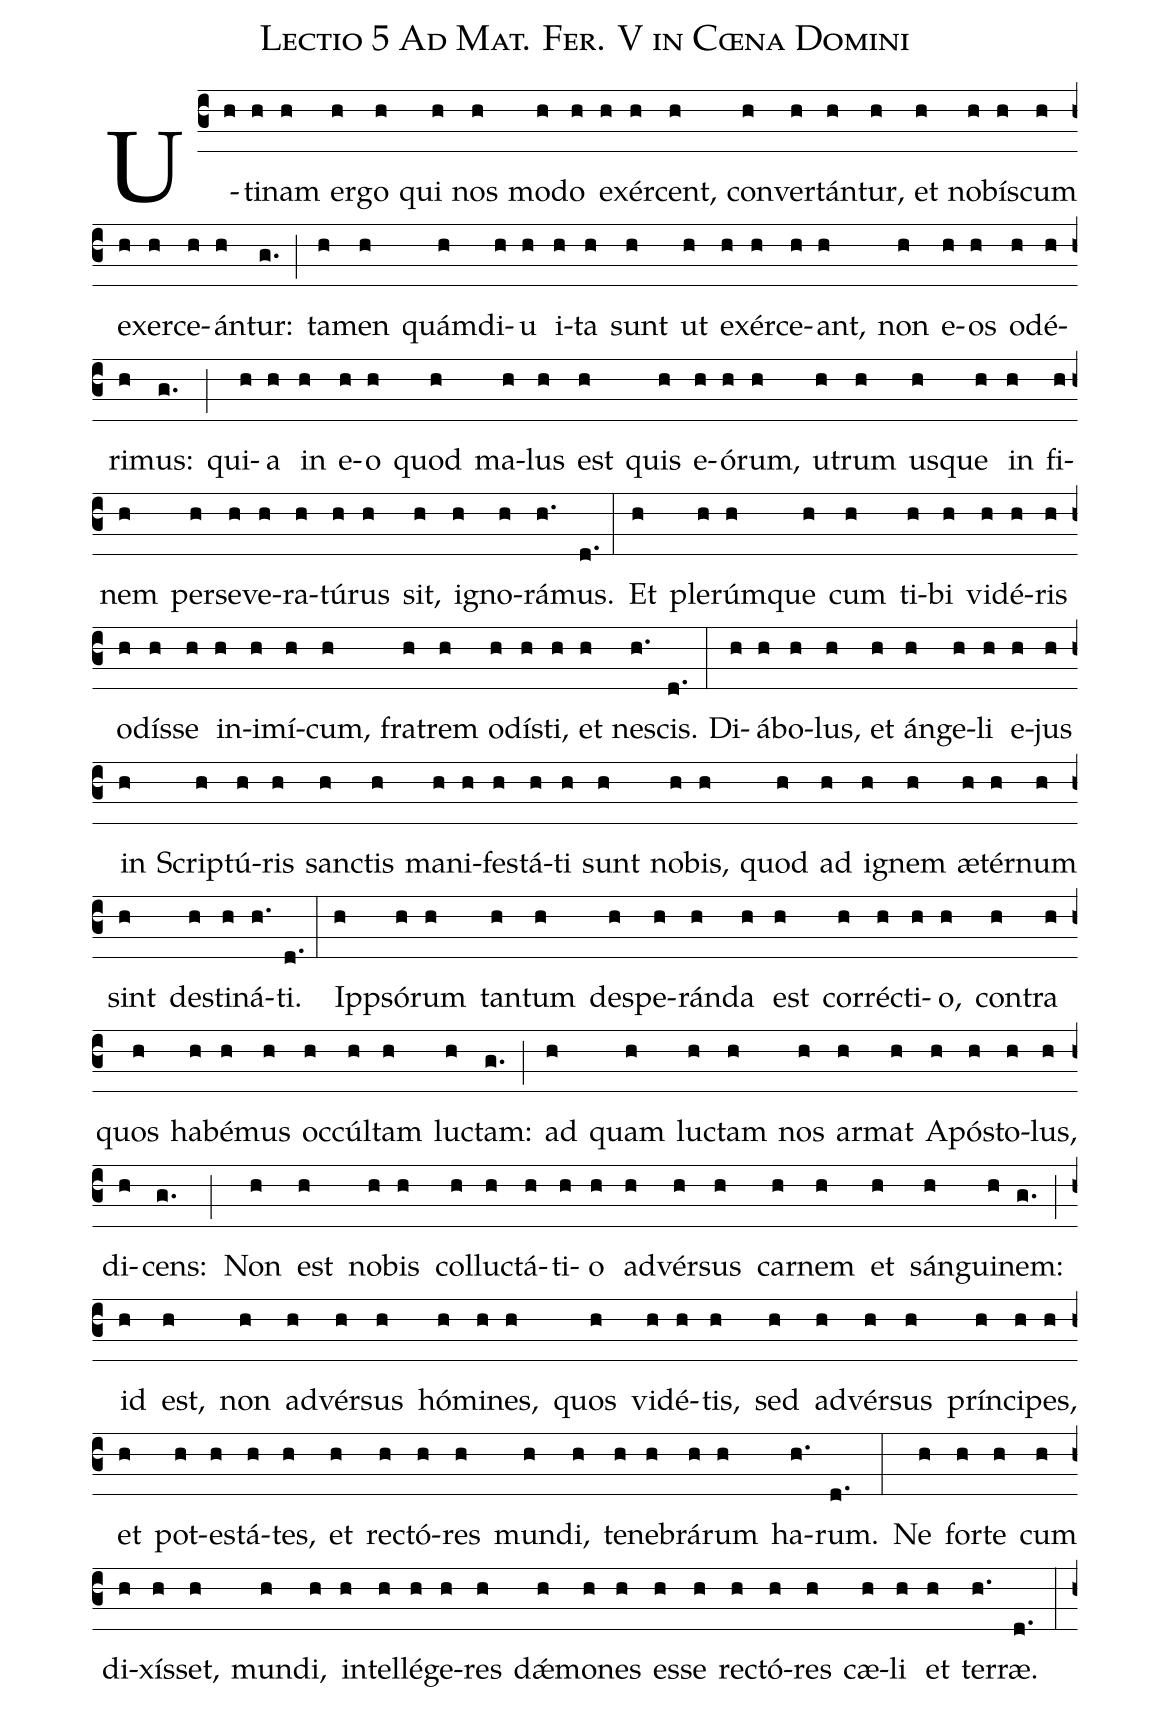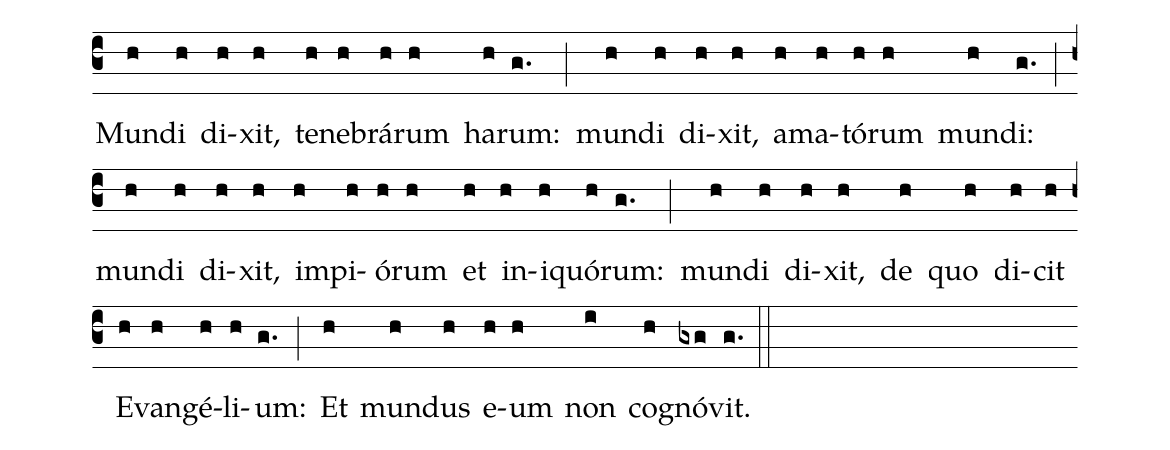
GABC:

name:Lectio 5 Ad Mat. Fer. V in Cœna Domini;
%%
(c3) U(h)ti(h)nam(h) er(h)go(h) qui(h) nos(h) mo(h)do(h) ex(h)ér(h)cent,(h) con(h)ver(h)tán(h)tur,(h) et(h) no(h)bís(h)cum(h) ex(h)er(h)ce(h)án(h)tur:(g.) (;) ta(h)men(h) quám(h)di(h)u(h) i(h)ta(h) sunt(h) ut(h) ex(h)ér(h)ce(h)ant,(h) non(h) e(h)os(h) o(h)dé(h)ri(h)mus:(g.) (;) qui(h)a(h) in(h) e(h)o(h) quod(h) ma(h)lus(h) est(h) quis(h) e(h)ó(h)rum,(h) u(h)trum(h) us(h)que(h) in(h) fi(h)nem(h) per(h)se(h)ve(h)ra(h)tú(h)rus(h) sit,(h) i(h)gno(h)rá(h.)mus.(d.) (:) Et(h) ple(h)rúm(h)que(h) cum(h) ti(h)bi(h) vi(h)dé(h)ris(h) o(h)dís(h)se(h) in(h)i(h)mí(h)cum,(h) fra(h)trem(h) o(h)dí(h)sti,(h) et(h) ne(h.)scis.(d.) (:) Di(h)á(h)bo(h)lus,(h) et(h) án(h)ge(h)li(h) e(h)jus(h) in(h) Scrip(h)tú(h)ris(h) san(h)ctis(h) ma(h)ni(h)fes(h)tá(h)ti(h) sunt(h) no(h)bis,(h) quod(h) ad(h) i(h)gnem(h) æ(h)tér(h)num(h) sint(h) de(h)sti(h)ná(h.)ti.(d.) (:) I(h)ppsó(h)rum(h) tan(h)tum(h) de(h)spe(h)rán(h)da(h) est(h) cor(h)ré(h)cti(h)o,(h) con(h)tra(h) quos(h) ha(h)bé(h)mus(h) oc(h)cúl(h)tam(h) luc(h)tam:(g.) (;) ad(h) quam(h) luc(h)tam(h) nos(h) ar(h)mat(h) A(h)pó(h)sto(h)lus,(h) di(h)cens:(g.) (;) Non(h) est(h) no(h)bis(h) col(h)lu(h)ctá(h)ti(h)o(h) ad(h)vér(h)sus(h) car(h)nem(h) et(h) sán(h)gui(h)nem:(g.) (;) id(h) est,(h) non(h) ad(h)vér(h)sus(h) hó(h)mi(h)nes,(h) quos(h) vi(h)dé(h)tis,(h) sed(h) ad(h)vér(h)sus(h) prín(h)ci(h)pes,(h) et(h) pot(h)es(h)tá(h)tes,(h) et(h) re(h)ctó(h)res(h) mun(h)di,(h) te(h)ne(h)brá(h)rum(h) ha(h.)rum.(d.) (:) Ne(h) for(h)te(h) cum(h) di(h)xís(h)set,(h) mun(h)di,(h) in(h)tel(h)lé(h)ge(h)res(h) dǽ(h)mo(h)nes(h) es(h)se(h) rec(h)tó(h)res(h) cæ(h)li(h) et(h) ter(h.)ræ.(d.) (:) Mun(h)di(h) di(h)xit,(h) te(h)ne(h)brá(h)rum(h) ha(h)rum:(g.) (;) mun(h)di(h) di(h)xit,(h) a(h)ma(h)tó(h)rum(h) mun(h)di:(g.) (;) mun(h)di(h) di(h)xit,(h) im(h)pi(h)ó(h)rum(h) et(h) in(h)i(h)quó(h)rum:(g.) (;) mun(h)di(h) di(h)xit,(h) de(h) quo(h) di(h)cit(h) E(h)van(h)gé(h)li(h)um:(g.) (;) Et(h) mun(h)dus(h) e(h)um(h) non(i) co(h)gnó(gxg)vit.(g.) (::)
